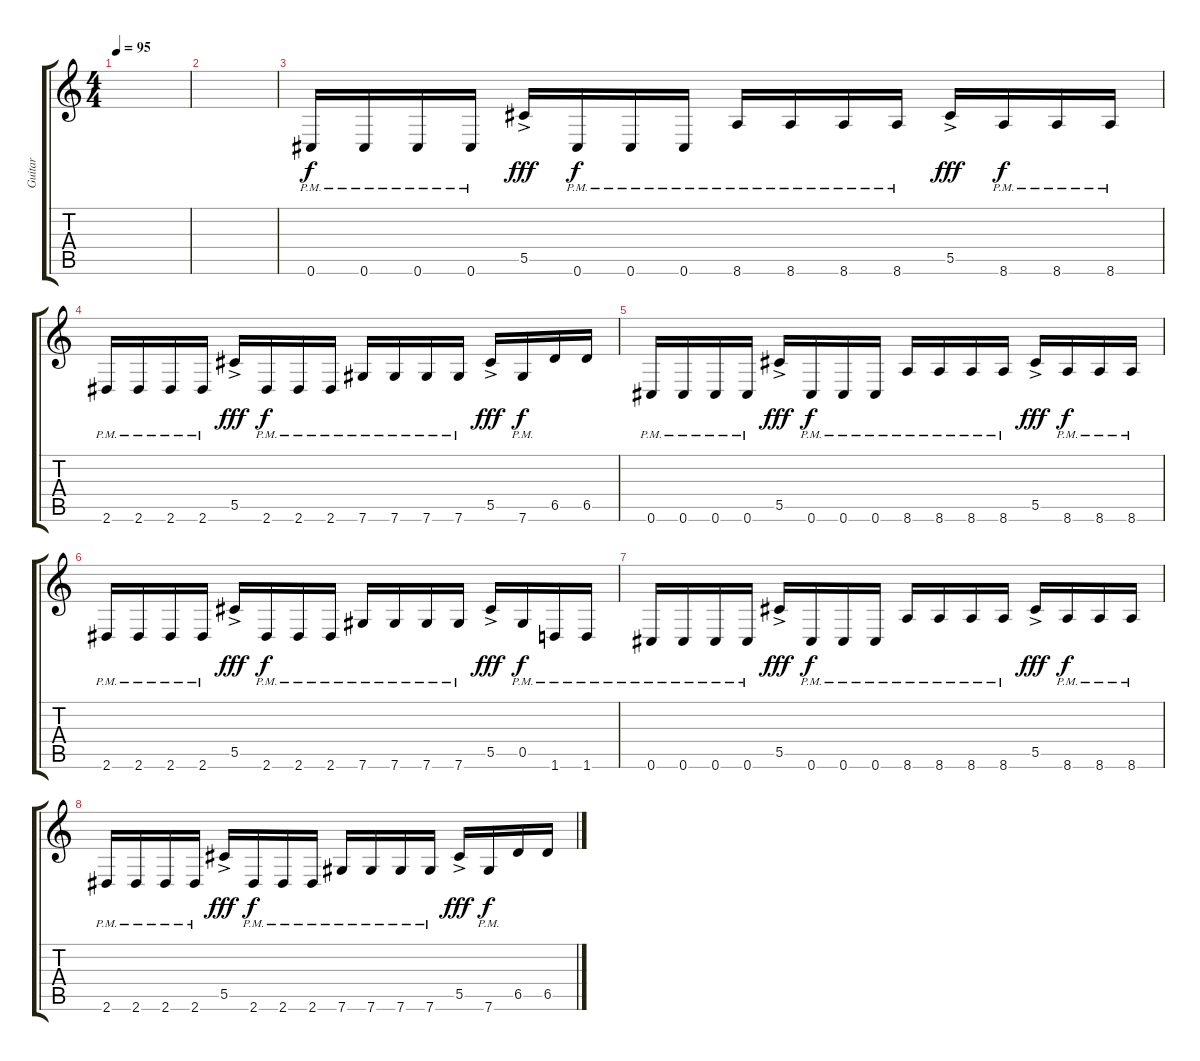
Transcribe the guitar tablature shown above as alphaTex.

\track ("Guitar" "Guitar") {instrument distortionguitar}
\staff {score tabs}
\tuning (Eb4 Bb3 Gb3 Db3 Ab2 Db2) {hide}
\ts (4 4)
\tempo 95
\clef g2
\ks c
|
|
0.6{pm}.16{volume 16} 0.6{pm}.16 0.6{pm}.16 0.6{pm}.16 5.5{ac}.16{dy fff} 0.6{pm}.16{dy f} 0.6{pm}.16 0.6{pm}.16 8.6{pm}.16 8.6{pm}.16 8.6{pm}.16 8.6{pm}.16 5.5{ac}.16{dy fff} 8.6{pm}.16{dy f} 8.6{pm}.16 8.6{pm}.16 |
2.6{pm}.16 2.6{pm}.16 2.6{pm}.16 2.6{pm}.16 5.5{ac}.16{dy fff} 2.6{pm}.16{dy f} 2.6{pm}.16 2.6{pm}.16 7.6{pm}.16 7.6{pm}.16 7.6{pm}.16 7.6{pm}.16 5.5{ac}.16{dy fff} 7.6{pm}.16{dy f} 6.5.16 6.5.16 |
0.6{pm}.16 0.6{pm}.16 0.6{pm}.16 0.6{pm}.16 5.5{ac}.16{dy fff} 0.6{pm}.16{dy f} 0.6{pm}.16 0.6{pm}.16 8.6{pm}.16 8.6{pm}.16 8.6{pm}.16 8.6{pm}.16 5.5{ac}.16{dy fff} 8.6{pm}.16{dy f} 8.6{pm}.16 8.6{pm}.16 |
2.6{pm}.16 2.6{pm}.16 2.6{pm}.16 2.6{pm}.16 5.5{ac}.16{dy fff} 2.6{pm}.16{dy f} 2.6{pm}.16 2.6{pm}.16 7.6{pm}.16 7.6{pm}.16 7.6{pm}.16 7.6{pm}.16 5.5{ac}.16{dy fff} 0.5{pm}.16{dy f} 1.6{pm}.16 1.6{pm}.16 |
0.6{pm}.16 0.6{pm}.16 0.6{pm}.16 0.6{pm}.16 5.5{ac}.16{dy fff} 0.6{pm}.16{dy f} 0.6{pm}.16 0.6{pm}.16 8.6{pm}.16 8.6{pm}.16 8.6{pm}.16 8.6{pm}.16 5.5{ac}.16{dy fff} 8.6{pm}.16{dy f} 8.6{pm}.16 8.6{pm}.16 |
2.6{pm}.16 2.6{pm}.16 2.6{pm}.16 2.6{pm}.16 5.5{ac}.16{dy fff} 2.6{pm}.16{dy f} 2.6{pm}.16 2.6{pm}.16 7.6{pm}.16 7.6{pm}.16 7.6{pm}.16 7.6{pm}.16 5.5{ac}.16{dy fff} 7.6{pm}.16{dy f} 6.5.16 6.5.16
